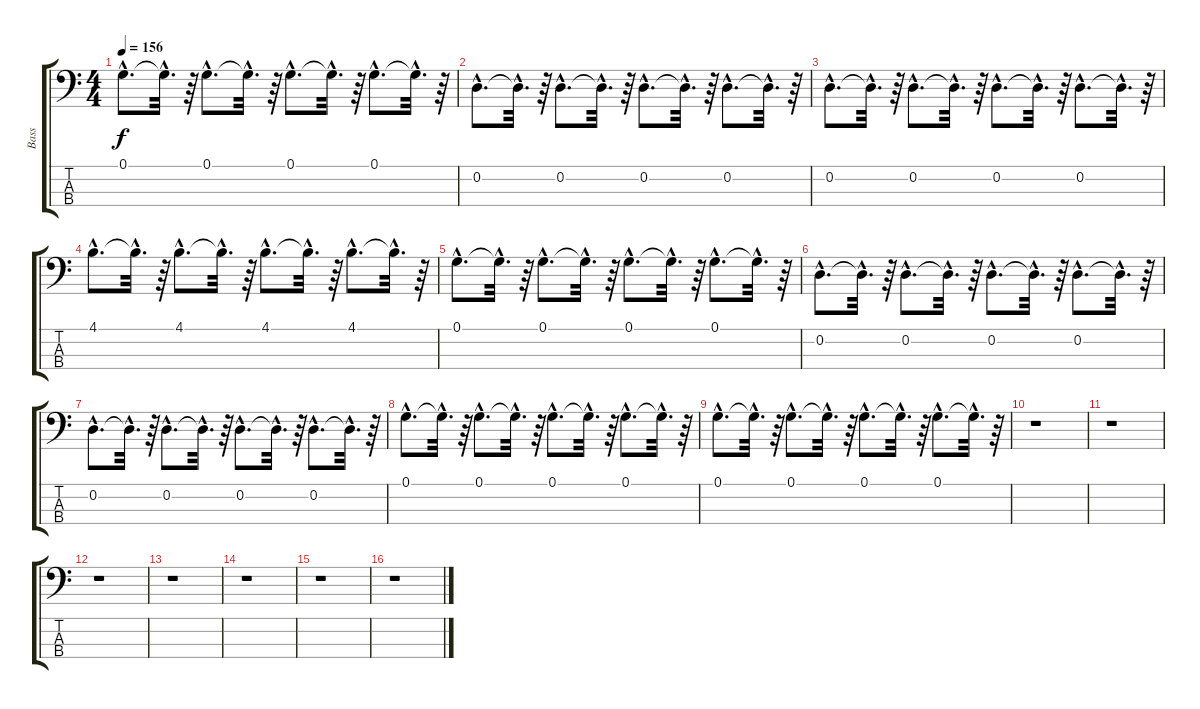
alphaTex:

\track ("Bass" "Bass") {instrument electricbasspick}
\staff {score tabs}
\tuning (G2 D2 A1 E1) {hide}
\ts (4 4)
\tempo 156
\clef f4
\ks c
0.1{hac}.8{d dy f} 0.1{hac t}.32{d} r.64 0.1{hac}.8{d} 0.1{hac t}.32{d} r.64 0.1{hac}.8{d} 0.1{hac t}.32{d} r.64 0.1{hac}.8{d} 0.1{hac t}.32{d} r.64 |
0.2{hac}.8{d} 0.2{hac t}.32{d} r.64 0.2{hac}.8{d} 0.2{hac t}.32{d} r.64 0.2{hac}.8{d} 0.2{hac t}.32{d} r.64 0.2{hac}.8{d} 0.2{hac t}.32{d} r.64 |
0.2{hac}.8{d} 0.2{hac t}.32{d} r.64 0.2{hac}.8{d} 0.2{hac t}.32{d} r.64 0.2{hac}.8{d} 0.2{hac t}.32{d} r.64 0.2{hac}.8{d} 0.2{hac t}.32{d} r.64 |
4.1{hac}.8{d} 4.1{hac t}.32{d} r.64 4.1{hac}.8{d} 4.1{hac t}.32{d} r.64 4.1{hac}.8{d} 4.1{hac t}.32{d} r.64 4.1{hac}.8{d} 4.1{hac t}.32{d} r.64 |
0.1{hac}.8{d} 0.1{hac t}.32{d} r.64 0.1{hac}.8{d} 0.1{hac t}.32{d} r.64 0.1{hac}.8{d} 0.1{hac t}.32{d} r.64 0.1{hac}.8{d} 0.1{hac t}.32{d} r.64 |
0.2{hac}.8{d} 0.2{hac t}.32{d} r.64 0.2{hac}.8{d} 0.2{hac t}.32{d} r.64 0.2{hac}.8{d} 0.2{hac t}.32{d} r.64 0.2{hac}.8{d} 0.2{hac t}.32{d} r.64 |
0.2{hac}.8{d} 0.2{hac t}.32{d} r.64 0.2{hac}.8{d} 0.2{hac t}.32{d} r.64 0.2{hac}.8{d} 0.2{hac t}.32{d} r.64 0.2{hac}.8{d} 0.2{hac t}.32{d} r.64 |
0.1{hac}.8{d} 0.1{hac t}.32{d} r.64 0.1{hac}.8{d} 0.1{hac t}.32{d} r.64 0.1{hac}.8{d} 0.1{hac t}.32{d} r.64 0.1{hac}.8{d} 0.1{hac t}.32{d} r.64 |
0.1{hac}.8{d} 0.1{hac t}.32{d} r.64 0.1{hac}.8{d} 0.1{hac t}.32{d} r.64 0.1{hac}.8{d} 0.1{hac t}.32{d} r.64 0.1{hac}.8{d} 0.1{hac t}.32{d} r.64 |
r.1 |
r.1 |
r.1 |
r.1 |
r.1 |
r.1 |
r.1
